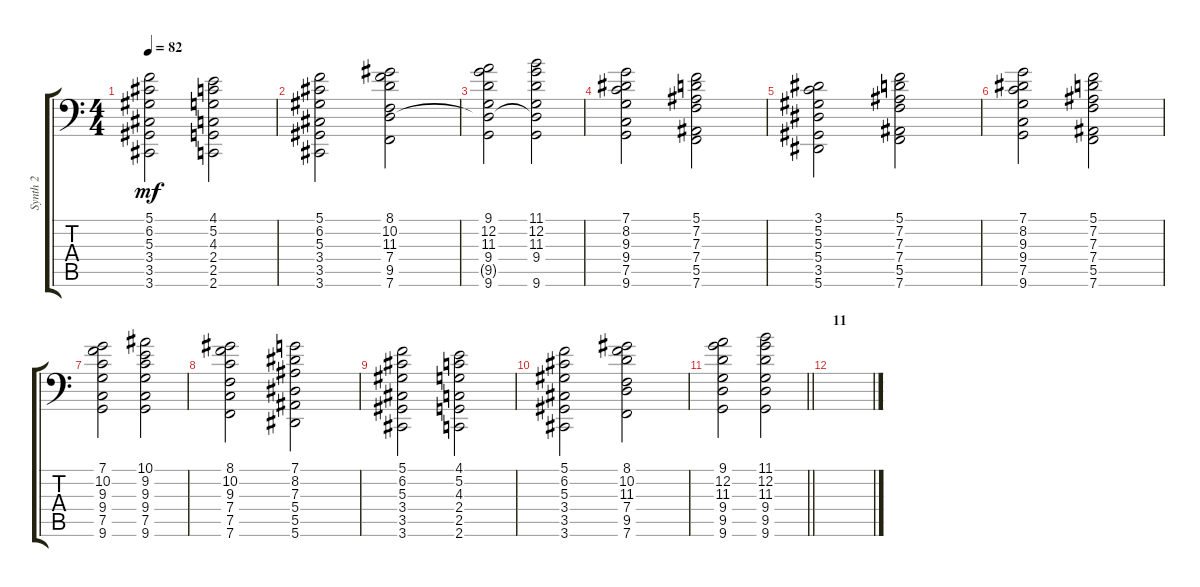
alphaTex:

\track ("Synth 2" "Synth 2") {instrument stringensemble2}
\staff {score tabs}
\tuning (C4 G3 Eb3 Bb2 F2 Bb1) {hide}
\ts (4 4)
\tempo 82
\clef f4
\ks c
(5.1 6.2 5.3 3.4 3.5 3.6).2{dy mf} (4.1 5.2 4.3 2.4 2.5 2.6).2 |
(5.1 6.2 5.3 3.4 3.5 3.6).2 (8.1 10.2 11.3 7.4 9.5 7.6).2 |
(9.1 12.2 11.3 9.4 9.5{t} 9.6).2 (11.1 12.2 11.3 9.4 9.5{t} 9.6).2 |
(7.1 8.2 9.3 9.4 7.5 9.6).2 (5.1 7.2 7.3 7.4 5.5 7.6).2 |
(3.1 5.2 5.3 5.4 3.5 5.6).2 (5.1 7.2 7.3 7.4 5.5 7.6).2 |
(7.1 8.2 9.3 9.4 7.5 9.6).2 (5.1 7.2 7.3 7.4 5.5 7.6).2 |
(7.1 10.2 9.3 9.4 7.5 9.6).2 (10.1 9.2 9.3 9.4 7.5 9.6).2 |
(8.1 10.2 9.3 7.4 7.5 7.6).2 (7.1 8.2 7.3 5.4 5.5 5.6).2 |
(5.1 6.2 5.3 3.4 3.5 3.6).2 (4.1 5.2 4.3 2.4 2.5 2.6).2 |
(5.1 6.2 5.3 3.4 3.5 3.6).2 (8.1 10.2 11.3 7.4 9.5 7.6).2 |
\barLineRight lightlight
(9.1 12.2 11.3 9.4 9.5 9.6).2 (11.1 12.2 11.3 9.4 9.5 9.6).2 |
\section ("" "11")
